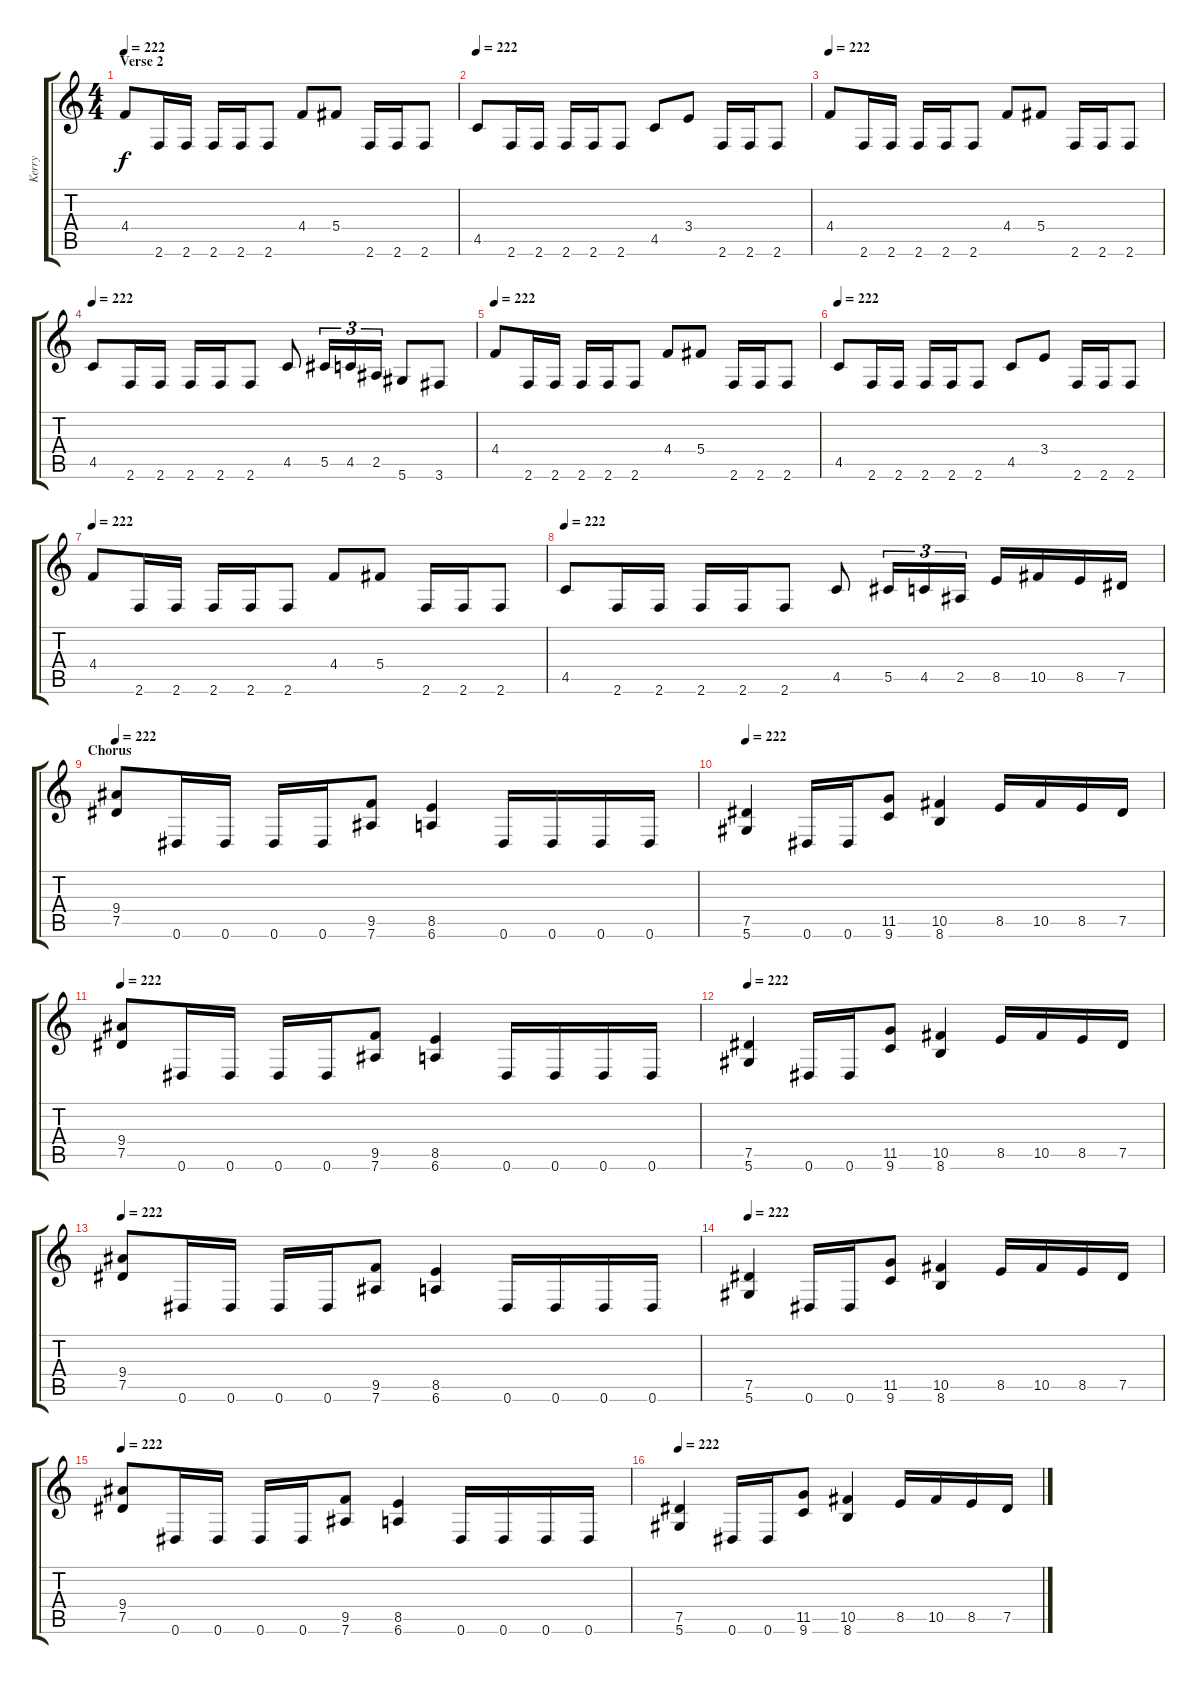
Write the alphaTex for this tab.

\track ("Kerry" "Kerry") {instrument distortionguitar}
\staff {score tabs}
\tuning (Eb4 Bb3 Gb3 Db3 Ab2 Eb2) {hide}
\ts (4 4)
\section ("" "Verse 2")
\tempo 222
\clef g2
\ks c
4.4.8{dy f} 2.6.16 2.6.16 2.6.16 2.6.16 2.6.8 4.4.8 5.4.8 2.6.16 2.6.16 2.6.8 |
\tempo 222
4.5.8 2.6.16 2.6.16 2.6.16 2.6.16 2.6.8 4.5.8 3.4.8 2.6.16 2.6.16 2.6.8 |
\tempo 222
4.4.8 2.6.16 2.6.16 2.6.16 2.6.16 2.6.8 4.4.8 5.4.8 2.6.16 2.6.16 2.6.8 |
\tempo 222
4.5.8 2.6.16 2.6.16 2.6.16 2.6.16 2.6.8 4.5.8 5.5.16{tu (3 2)} 4.5.16{tu (3 2)} 2.5.16{tu (3 2)} 5.6.8 3.6.8 |
\tempo 222
4.4.8 2.6.16 2.6.16 2.6.16 2.6.16 2.6.8 4.4.8 5.4.8 2.6.16 2.6.16 2.6.8 |
\tempo 222
4.5.8 2.6.16 2.6.16 2.6.16 2.6.16 2.6.8 4.5.8 3.4.8 2.6.16 2.6.16 2.6.8 |
\tempo 222
4.4.8 2.6.16 2.6.16 2.6.16 2.6.16 2.6.8 4.4.8 5.4.8 2.6.16 2.6.16 2.6.8 |
\tempo 222
4.5.8 2.6.16 2.6.16 2.6.16 2.6.16 2.6.8 4.5.8 5.5.16{tu (3 2)} 4.5.16{tu (3 2)} 2.5.16{tu (3 2)} 8.5.16 10.5.16 8.5.16 7.5.16 |
\section ("" "Chorus")
\tempo 222
(9.4 7.5).8 0.6.16 0.6.16 0.6.16 0.6.16 (9.5 7.6).8 (8.5 6.6).4 0.6.16 0.6.16 0.6.16 0.6.16 |
\tempo 222
(7.5 5.6).4 0.6.16 0.6.16 (11.5 9.6).8 (10.5 8.6).4 8.5.16 10.5.16 8.5.16 7.5.16 |
\tempo 222
(9.4 7.5).8 0.6.16 0.6.16 0.6.16 0.6.16 (9.5 7.6).8 (8.5 6.6).4 0.6.16 0.6.16 0.6.16 0.6.16 |
\tempo 222
(7.5 5.6).4 0.6.16 0.6.16 (11.5 9.6).8 (10.5 8.6).4 8.5.16 10.5.16 8.5.16 7.5.16 |
\tempo 222
(9.4 7.5).8 0.6.16 0.6.16 0.6.16 0.6.16 (9.5 7.6).8 (8.5 6.6).4 0.6.16 0.6.16 0.6.16 0.6.16 |
\tempo 222
(7.5 5.6).4 0.6.16 0.6.16 (11.5 9.6).8 (10.5 8.6).4 8.5.16 10.5.16 8.5.16 7.5.16 |
\tempo 222
(9.4 7.5).8 0.6.16 0.6.16 0.6.16 0.6.16 (9.5 7.6).8 (8.5 6.6).4 0.6.16 0.6.16 0.6.16 0.6.16 |
\tempo 222
(7.5 5.6).4 0.6.16 0.6.16 (11.5 9.6).8 (10.5 8.6).4 8.5.16 10.5.16 8.5.16 7.5.16
